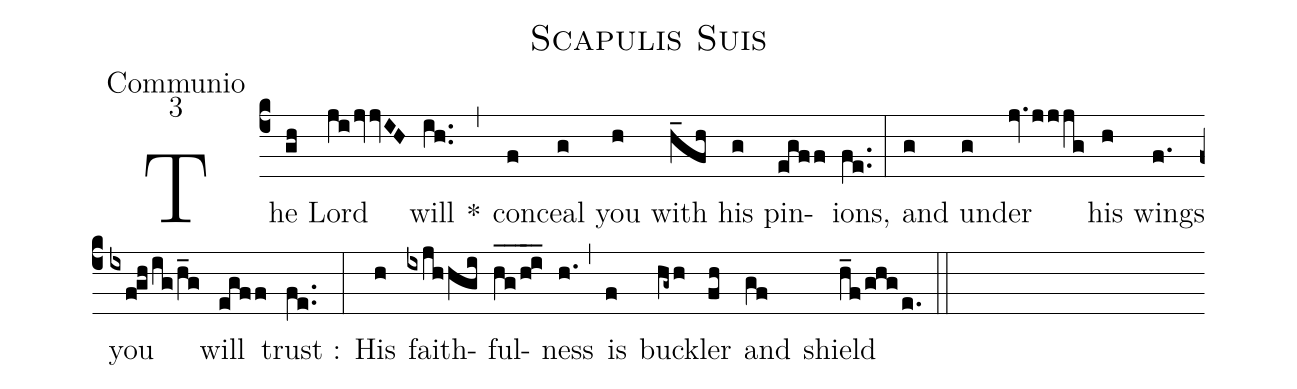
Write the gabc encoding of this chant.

name:Scapulis Suis;
office-part:Communio;
mode:3;
%%
(c4) The(gh) Lord(ji/jvvIH) will(ih..) *(,) con(f)ceal(g) you(h) with(h_fh) his(g) pin(egff)ions,(fe..) (:) and(g) un(g)der(jv.jjjg) his(h) wings(f.) you(ixfghig/h_g) will(egff) trust :(fe..) (:) His(h) faith(ixjhhgi)ful(h_g_/h_!i_)ness(h.) (,) is(f) buck(hg~h)ler(fh) and(gf) shield(h_f/ghge.) (::)
